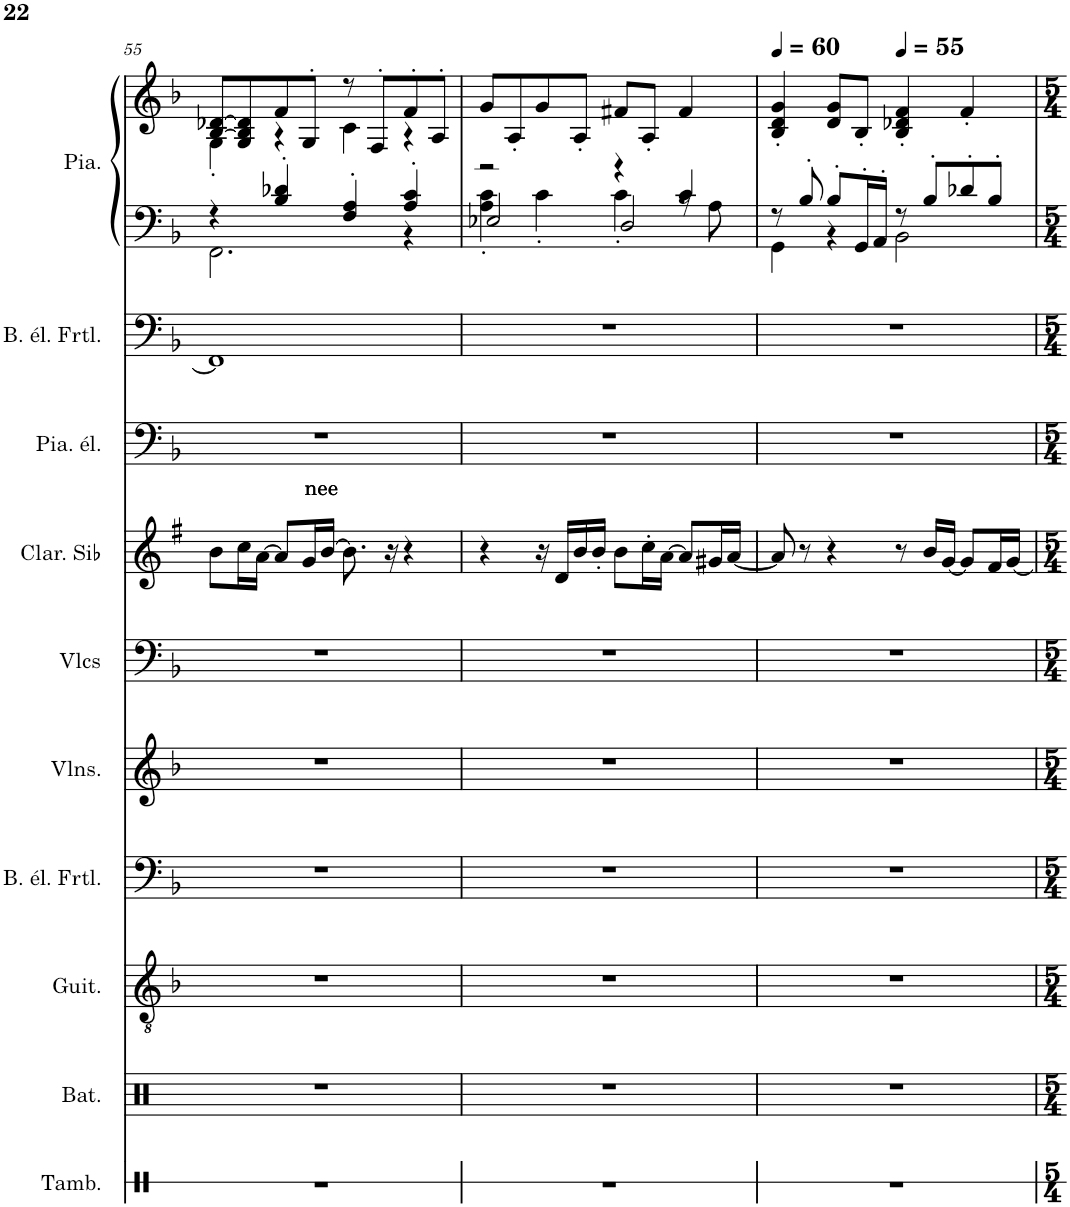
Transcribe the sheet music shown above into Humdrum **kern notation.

**kern	**kern	**kern	**kern	**kern	**kern	**kern	**kern	**text	**kern	**kern	**kern
*part10	*part9	*part8	*part7	*part6	*part5	*part4	*part3	*part3	*part2	*part1	*part1
*staff11	*staff10	*staff9	*staff8	*staff7	*staff6	*staff5	*staff4	*staff4	*staff3	*staff2	*staff1
*I"Tambourin, PERC	*I"Batterie, DRUMS	*I"Guitare acoustique, JAZ GTR	*I"Basse électrique fretless, FR BASS b	*I"Violons, Hi String	*I"Violoncelles, STRINGS	*I"Clarinette en Sib	*I"Piano électrique, E PIANO2	*	*I"Basse électrique fretless, FR BASS	*I"Piano, PIANO1	*
*I'Tamb.	*I'Bat.	*I'Guit.	*I'B. él. Frtl.	*I'Vlns.	*I'Vlcs	*I'Clar. Sib	*I'Pia. él.	*	*I'B. él. Frtl.	*I'Pia.	*
!!LO:PB:g=z
*clefX	*clefX	*clefGv2	*clefF4	*clefG2	*clefF4	*clefG2	*clefF4	*	*clefF4	*clefF4	*clefF4
*	*	*	*Trd7c12	*	*	*Trd1c2	*	*	*Trd7c12	*	*
*k[]	*k[]	*k[b-]	*k[b-]	*k[b-]	*k[b-]	*k[f#]	*k[b-]	*	*k[b-]	*k[b-]	*k[b-]
*M4/4	*M4/4	*M4/4	*M4/4	*M4/4	*M4/4	*M4/4	*M4/4	*	*M4/4	*M4/4	*M4/4
=55	=55	=55	=55	=55	=55	=55	=55	=55	=55	=55	=55
!	!	!	!	!	!	!	!	!LO:LY:b	!	!	!
*	*	*	*	*	*	*	*	*	*	*^	*^
1r	1r	1r	1r	1r	1r	8b\L	1r	nee	1FF]	4r	2.FF\	[8B-/ [8d-X/L	4G'\
.	.	.	.	.	.	16cc\L	.	.	.	.	.	8G/ 8B-/] 8d-/]	.
.	.	.	.	.	.	[16a\JJ	.	.	.	.	.	.	.
.	.	.	.	.	.	8a/L]	.	.	.	4B-/' 4d-X/'	.	8f/	4r
.	.	.	.	.	.	16g/L	.	.	.	.	.	8G'/J	.
.	.	.	.	.	.	[16b/JJ	.	.	.	.	.	.	.
.	.	.	.	.	.	8.b\]	.	.	.	4F/' 4A/'	.	8r	4c\
.	.	.	.	.	.	.	.	.	.	.	.	8F'/L	.
.	.	.	.	.	.	16r	.	.	.	.	.	.	.
.	.	.	.	.	.	4r	.	.	.	4A/' 4c/'	4r	8f'/	4r
.	.	.	.	.	.	.	.	.	.	.	.	8A'/J	.
*	*	*	*	*	*	*	*	*	*	*	*	*v	*v
=56	=56	=56	=56	=56	=56	=56	=56	=56	=56	=56	=56	=56
*	*	*	*	*	*	*	*	*	*	*	*^	*
1r	1r	1r	1r	1r	1r	4r	1r	.	1r	2r	4A\' 4c\'	2E-X/	8g/L
.	.	.	.	.	.	.	.	.	.	.	.	.	8A'/
.	.	.	.	.	.	16r	.	.	.	.	4c'\	.	8g/
.	.	.	.	.	.	16d/LL	.	.	.	.	.	.	.
.	.	.	.	.	.	16b/	.	.	.	.	.	.	8A'/J
.	.	.	.	.	.	16b'/JJ	.	.	.	.	.	.	.
.	.	.	.	.	.	8b\L	.	.	.	4r	4c'\	2D/	8f#X/L
.	.	.	.	.	.	16cc'\L	.	.	.	.	.	.	8A'/J
.	.	.	.	.	.	[16a\JJ	.	.	.	.	.	.	.
.	.	.	.	.	.	8a/L]	.	.	.	4c/	8r	.	4f#/
.	.	.	.	.	.	16g#X/L	.	.	.	.	8A\	.	.
.	.	.	.	.	.	[16a/JJ	.	.	.	.	.	.	.
*	*	*	*	*	*	*	*	*	*	*v	*v	*v	*
=57	=57	=57	=57	=57	=57	=57	=57	=57	=57	=57	=57
*	*	*	*	*	*	*	*	*	*	*	*MM60
*	*	*	*	*	*	*	*	*	*	*^	*
1r	1r	1r	1r	1r	1r	8a/]	1r	.	1r	8r	4GG\	4B-/' 4d/' 4g/'
.	.	.	.	.	.	8r	.	.	.	8B-'/	.	.
.	.	.	.	.	.	4r	.	.	.	8B-'/L	4r	8d/ 8g/L
.	.	.	.	.	.	.	.	.	.	16GG'/L	.	8B-'/J
.	.	.	.	.	.	.	.	.	.	16AA'/JJ	.	.
*	*	*	*	*	*	*	*	*	*	*	*	*MM55
.	.	.	.	.	.	8r	.	.	.	8r	2BB-\	4B-/' 4d-X/' 4f/'
.	.	.	.	.	.	16b/LL	.	.	.	8B-'/L	.	.
.	.	.	.	.	.	[16g/JJ	.	.	.	.	.	.
.	.	.	.	.	.	8g/L]	.	.	.	8d-X'/	.	4f'/
.	.	.	.	.	.	16f#/L	.	.	.	8B-'/J	.	.
.	.	.	.	.	.	[16g/JJ	.	.	.	.	.	.
*	*	*	*	*	*	*	*	*	*	*v	*v	*
=	=	=	=	=	=	=	=	=	=	=	=
*-	*-	*-	*-	*-	*-	*-	*-	*-	*-	*-	*-
